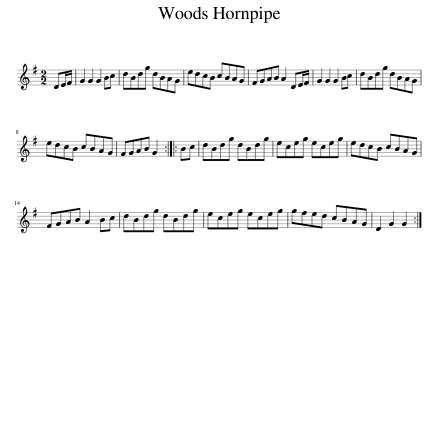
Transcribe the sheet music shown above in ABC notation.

X:1
L:1/8
M:2/2
I:linebreak $
K:G
V:1 treble
V:1
 DE/F/ | G2 G2 G2 Bc | dBdg dBAG | edcB cBAG | FGAB A2 DE/F/ | %5
 G2 G2 G2 Bc | dBdg dBAG |$ edcB cBAG | FGAB G2 :: Bc | %10
 dBdg dBdg | eceg eceg | edcB cBAG |$ FGAB A2 Bc | dBdg dBdg | %15
 eceg eceg | gfed cBAG | D2 G2 G2 :| %18
